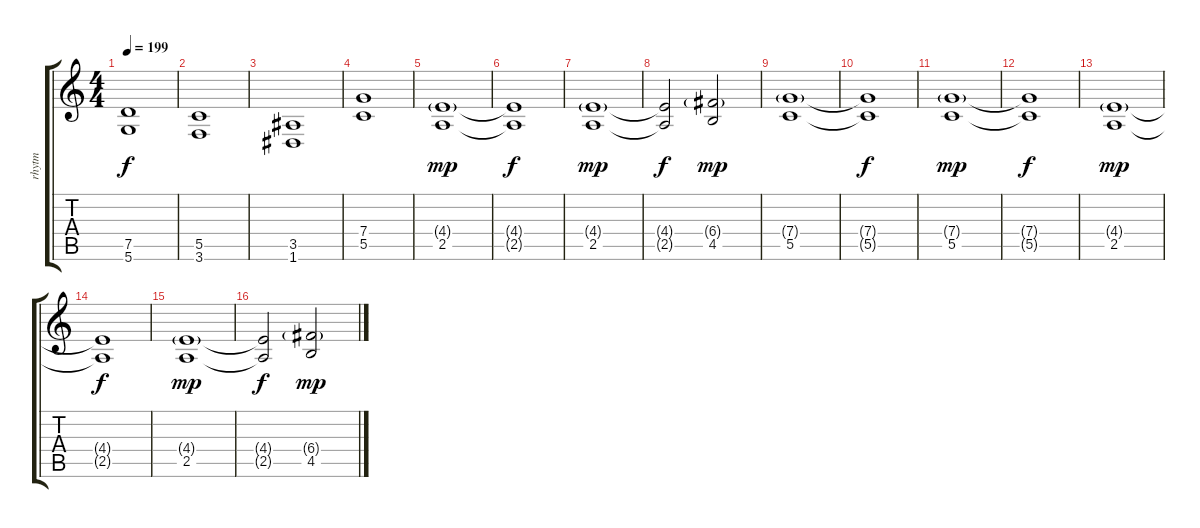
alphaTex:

\track ("rhytm" "rhytm") {instrument distortionguitar}
\staff {score tabs}
\tuning (D4 A3 F3 C3 G2 D2) {hide}
\ts (4 4)
\tempo 199
\clef g2
\ks c
(7.5 5.6).1{dy f} |
(5.5 3.6).1 |
(3.5 1.6).1 |
(7.4 5.5).1 |
(4.4{g} 2.5).1{dy mp} |
(4.4{t} 2.5{t}).1{dy f} |
(4.4{g} 2.5).1{dy mp} |
(4.4{t} 2.5{t}).2{dy f} (6.4{g} 4.5).2{dy mp} |
(7.4{g} 5.5).1 |
(7.4{t} 5.5{t}).1{dy f} |
(7.4{g} 5.5).1{dy mp} |
(7.4{t} 5.5{t}).1{dy f} |
(4.4{g} 2.5).1{dy mp} |
(4.4{t} 2.5{t}).1{dy f} |
(4.4{g} 2.5).1{dy mp} |
(4.4{t} 2.5{t}).2{dy f} (6.4{g} 4.5).2{dy mp}
